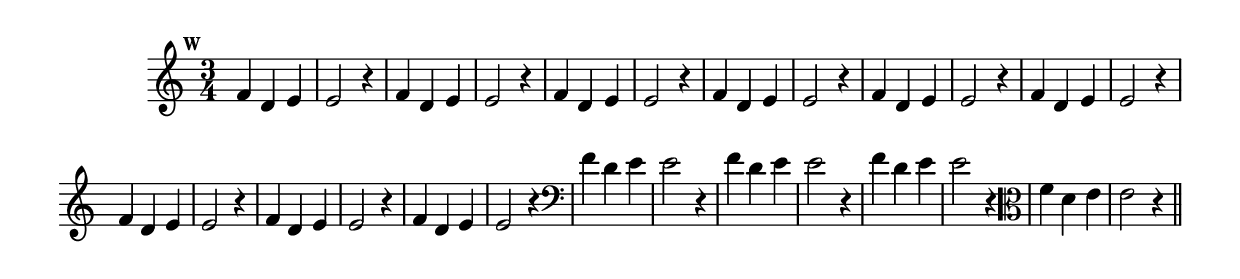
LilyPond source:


\version "2.14.2"

%\header { texidoc="Perguntas e Respostas"}

\relative c' {

  \override Staff.TimeSignature #'style = #'()
  \time 3/4 
  \override Score.BarNumber #'transparent = ##t
                                %\override Score.RehearsalMark #'font-family = #'roman
  \override Score.RehearsalMark #'font-size = #-2
  \override Score.BarNumber #'transparent = ##t
  \set Score.markFormatter = #format-mark-numbers

  \mark 22 

                                % CLARINETE

  \tag #'cl {
    f4 d e | e2 r4 
  }

                                % FLAUTA

  \tag #'fl {
    f4 d e | e2 r4 
  }

                                % OBOÉ

  \tag #'ob {
    f4 d e | e2 r4 
  }

                                % SAX ALTO

  \tag #'saxa {
    f4 d e | e2 r4 
  }

                                % SAX TENOR

  \tag #'saxt {
    f4 d e | e2 r4 
  }

                                % SAX GENES

  \tag #'saxg {
    f4 d e | e2 r4 
  }

                                % TROMPETE

  \tag #'tpt {
    f4 d e | e2 r4 
  }

                                % TROMPA

  \tag #'tpa {
    f4 d e | e2 r4 
  }

                                % TROMPA OP

  \tag #'tpaop {
    f4 d e | e2 r4 
  }

                                % TROMBONE

  \tag #'tbn {
    \clef bass
    f4 d e | e2 r4 
  }

                                % TUBA MIB

  \tag #'tbamib {
    \clef bass
    f4 d e | e2 r4 
  }

                                % TUBA SIB

  \tag #'tbasib {
    \clef bass
    f4 d e | e2 r4 
  }


                                % VIOLA

  \tag #'vla {
    \clef alto
    f4 d e | e2 r4 
  }

                                % FINAL

  \bar "||"

}
